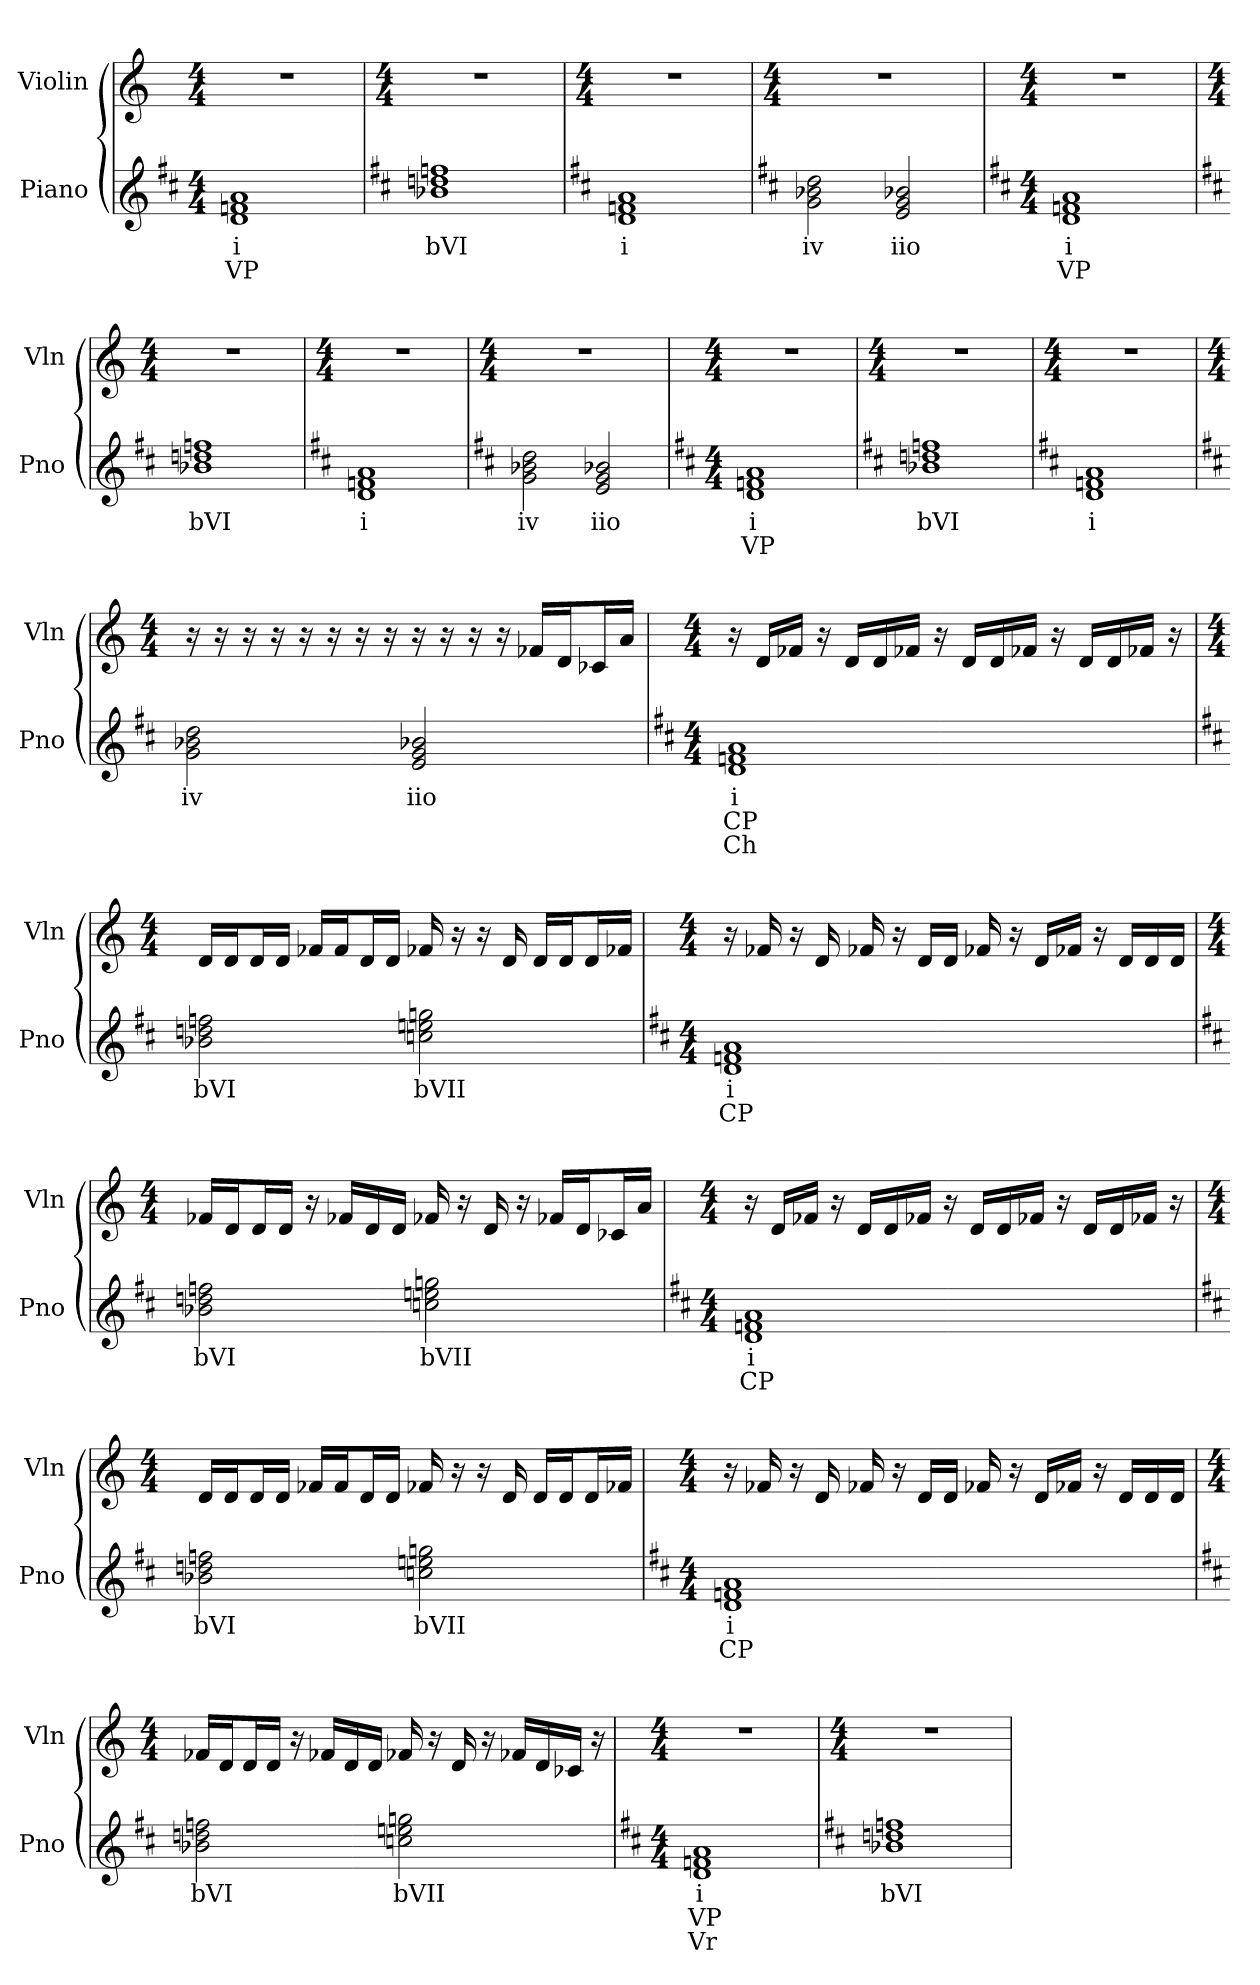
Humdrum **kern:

**kern	**text	**text	**text	**kern
*part2	*part2	*part2	*part2	*part1
*staff2	*staff2	*staff2	*staff2	*staff1
*I"Piano	*	*	*	*I"Violin
*I'Pno	*	*	*	*I'Vln
*k[f#c#]	*	*	*	*
*D:	*	*	*	*
*M4/4	*	*	*	*M4/4
=	=	=	=	=
1d 1fn 1a	i	VP	.	1r
=	=	=	=	=
*k[f#c#]	*	*	*	*
*D:	*	*	*	*
*	*	*	*	*M4/4
1b-X 1ddn 1ffn	bVI	.	.	1r
=	=	=	=	=
*k[f#c#]	*	*	*	*
*D:	*	*	*	*
*	*	*	*	*M4/4
1d 1fn 1a	i	.	.	1r
=	=	=	=	=
*k[f#c#]	*	*	*	*
*D:	*	*	*	*
*	*	*	*	*M4/4
2g 2b-X 2dd	iv	.	.	1r
2e 2g 2b-X	iio	.	.	.
=	=	=	=	=
*k[f#c#]	*	*	*	*
*D:	*	*	*	*
*M4/4	*	*	*	*M4/4
1d 1fn 1a	i	VP	.	1r
=	=	=	=	=
*k[f#c#]	*	*	*	*
*D:	*	*	*	*
*	*	*	*	*M4/4
1b-X 1ddn 1ffn	bVI	.	.	1r
=	=	=	=	=
*k[f#c#]	*	*	*	*
*D:	*	*	*	*
*	*	*	*	*M4/4
1d 1fn 1a	i	.	.	1r
=	=	=	=	=
*k[f#c#]	*	*	*	*
*D:	*	*	*	*
*	*	*	*	*M4/4
2g 2b-X 2dd	iv	.	.	1r
2e 2g 2b-X	iio	.	.	.
=	=	=	=	=
*k[f#c#]	*	*	*	*
*D:	*	*	*	*
*M4/4	*	*	*	*M4/4
1d 1fn 1a	i	VP	.	1r
=	=	=	=	=
*k[f#c#]	*	*	*	*
*D:	*	*	*	*
*	*	*	*	*M4/4
1b-X 1ddn 1ffn	bVI	.	.	1r
=	=	=	=	=
*k[f#c#]	*	*	*	*
*D:	*	*	*	*
*	*	*	*	*M4/4
1d 1fn 1a	i	.	.	1r
=	=	=	=	=
*k[f#c#]	*	*	*	*
*D:	*	*	*	*
*	*	*	*	*M4/4
2g 2b-X 2dd	iv	.	.	16r
.	.	.	.	16r
.	.	.	.	16r
.	.	.	.	16r
.	.	.	.	16r
.	.	.	.	16r
.	.	.	.	16r
.	.	.	.	16r
2e 2g 2b-X	iio	.	.	16r
.	.	.	.	16r
.	.	.	.	16r
.	.	.	.	16r
.	.	.	.	16f-XLL
.	.	.	.	16dJ
.	.	.	.	16c-XL
.	.	.	.	16aJJ
=	=	=	=	=
*k[f#c#]	*	*	*	*
*D:	*	*	*	*
*M4/4	*	*	*	*M4/4
1d 1fn 1a	i	CP	Ch	16r
.	.	.	.	16dLL
.	.	.	.	16f-XJJ
.	.	.	.	16r
.	.	.	.	16dLL
.	.	.	.	16d
.	.	.	.	16f-XJJ
.	.	.	.	16r
.	.	.	.	16dLL
.	.	.	.	16d
.	.	.	.	16f-XJJ
.	.	.	.	16r
.	.	.	.	16dLL
.	.	.	.	16d
.	.	.	.	16f-XJJ
.	.	.	.	16r
=	=	=	=	=
*k[f#c#]	*	*	*	*
*D:	*	*	*	*
*	*	*	*	*M4/4
2b-X 2ddn 2ffn	bVI	.	.	16dLL
.	.	.	.	16dJ
.	.	.	.	16dL
.	.	.	.	16dJJ
.	.	.	.	16f-XLL
.	.	.	.	16f-J
.	.	.	.	16dL
.	.	.	.	16dJJ
2ccn 2een 2ggn	bVII	.	.	16f-X
.	.	.	.	16r
.	.	.	.	16r
.	.	.	.	16d
.	.	.	.	16dLL
.	.	.	.	16dJ
.	.	.	.	16dL
.	.	.	.	16f-XJJ
=	=	=	=	=
*k[f#c#]	*	*	*	*
*D:	*	*	*	*
*M4/4	*	*	*	*M4/4
1d 1fn 1a	i	CP	.	16r
.	.	.	.	16f-X
.	.	.	.	16r
.	.	.	.	16d
.	.	.	.	16f-X
.	.	.	.	16r
.	.	.	.	16dLL
.	.	.	.	16dJJ
.	.	.	.	16f-X
.	.	.	.	16r
.	.	.	.	16dLL
.	.	.	.	16f-XJJ
.	.	.	.	16r
.	.	.	.	16dLL
.	.	.	.	16d
.	.	.	.	16dJJ
=	=	=	=	=
*k[f#c#]	*	*	*	*
*D:	*	*	*	*
*	*	*	*	*M4/4
2b-X 2ddn 2ffn	bVI	.	.	16f-XLL
.	.	.	.	16dJ
.	.	.	.	16dL
.	.	.	.	16dJJ
.	.	.	.	16r
.	.	.	.	16f-XLL
.	.	.	.	16d
.	.	.	.	16dJJ
2ccn 2een 2ggn	bVII	.	.	16f-X
.	.	.	.	16r
.	.	.	.	16d
.	.	.	.	16r
.	.	.	.	16f-XLL
.	.	.	.	16dJ
.	.	.	.	16c-XL
.	.	.	.	16aJJ
=	=	=	=	=
*k[f#c#]	*	*	*	*
*D:	*	*	*	*
*M4/4	*	*	*	*M4/4
1d 1fn 1a	i	CP	.	16r
.	.	.	.	16dLL
.	.	.	.	16f-XJJ
.	.	.	.	16r
.	.	.	.	16dLL
.	.	.	.	16d
.	.	.	.	16f-XJJ
.	.	.	.	16r
.	.	.	.	16dLL
.	.	.	.	16d
.	.	.	.	16f-XJJ
.	.	.	.	16r
.	.	.	.	16dLL
.	.	.	.	16d
.	.	.	.	16f-XJJ
.	.	.	.	16r
=	=	=	=	=
*k[f#c#]	*	*	*	*
*D:	*	*	*	*
*	*	*	*	*M4/4
2b-X 2ddn 2ffn	bVI	.	.	16dLL
.	.	.	.	16dJ
.	.	.	.	16dL
.	.	.	.	16dJJ
.	.	.	.	16f-XLL
.	.	.	.	16f-J
.	.	.	.	16dL
.	.	.	.	16dJJ
2ccn 2een 2ggn	bVII	.	.	16f-X
.	.	.	.	16r
.	.	.	.	16r
.	.	.	.	16d
.	.	.	.	16dLL
.	.	.	.	16dJ
.	.	.	.	16dL
.	.	.	.	16f-XJJ
=	=	=	=	=
*k[f#c#]	*	*	*	*
*D:	*	*	*	*
*M4/4	*	*	*	*M4/4
1d 1fn 1a	i	CP	.	16r
.	.	.	.	16f-X
.	.	.	.	16r
.	.	.	.	16d
.	.	.	.	16f-X
.	.	.	.	16r
.	.	.	.	16dLL
.	.	.	.	16dJJ
.	.	.	.	16f-X
.	.	.	.	16r
.	.	.	.	16dLL
.	.	.	.	16f-XJJ
.	.	.	.	16r
.	.	.	.	16dLL
.	.	.	.	16d
.	.	.	.	16dJJ
=	=	=	=	=
*k[f#c#]	*	*	*	*
*D:	*	*	*	*
*	*	*	*	*M4/4
2b-X 2ddn 2ffn	bVI	.	.	16f-XLL
.	.	.	.	16dJ
.	.	.	.	16dL
.	.	.	.	16dJJ
.	.	.	.	16r
.	.	.	.	16f-XLL
.	.	.	.	16d
.	.	.	.	16dJJ
2ccn 2een 2ggn	bVII	.	.	16f-X
.	.	.	.	16r
.	.	.	.	16d
.	.	.	.	16r
.	.	.	.	16f-XLL
.	.	.	.	16d
.	.	.	.	16c-XJJ
.	.	.	.	16r
=	=	=	=	=
*k[f#c#]	*	*	*	*
*D:	*	*	*	*
*M4/4	*	*	*	*M4/4
1d 1fn 1a	i	VP	Vr	1r
=	=	=	=	=
*k[f#c#]	*	*	*	*
*D:	*	*	*	*
*	*	*	*	*M4/4
1b-X 1ddn 1ffn	bVI	.	.	1r
=	=	=	=	=
*-	*-	*-	*-	*-
